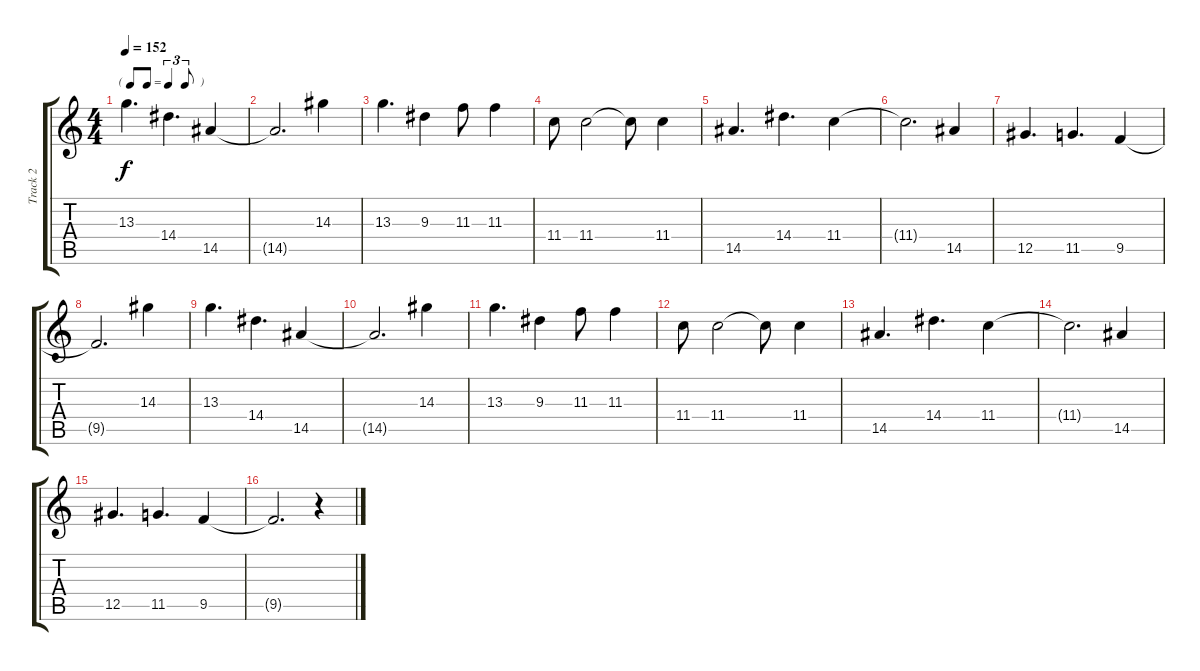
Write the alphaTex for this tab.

\track ("Track 2" "Track 2") {instrument distortionguitar}
\staff {score tabs}
\tuning (Eb4 Bb3 Gb3 Db3 Ab2 Db2) {hide}
\ts (4 4)
\tf triplet8th
\tempo 152
\clef g2
\ks c
13.3.4{d dy f} 14.4.4{d} 14.5.4 |
14.5{t}.2{d} 14.3.4 |
13.3.4{d} 9.3.4 11.3.8 11.3.4 |
11.4.8 11.4.2 11.4{t}.8 11.4.4 |
14.5.4{d} 14.4.4{d} 11.4.4 |
11.4{t}.2{d} 14.5.4 |
12.5.4{d} 11.5.4{d} 9.5.4 |
9.5{t}.2{d} 14.3.4 |
13.3.4{d} 14.4.4{d} 14.5.4 |
14.5{t}.2{d} 14.3.4 |
13.3.4{d} 9.3.4 11.3.8 11.3.4 |
11.4.8 11.4.2 11.4{t}.8 11.4.4 |
14.5.4{d} 14.4.4{d} 11.4.4 |
11.4{t}.2{d} 14.5.4 |
12.5.4{d} 11.5.4{d} 9.5.4 |
9.5{t}.2{d} r.4
